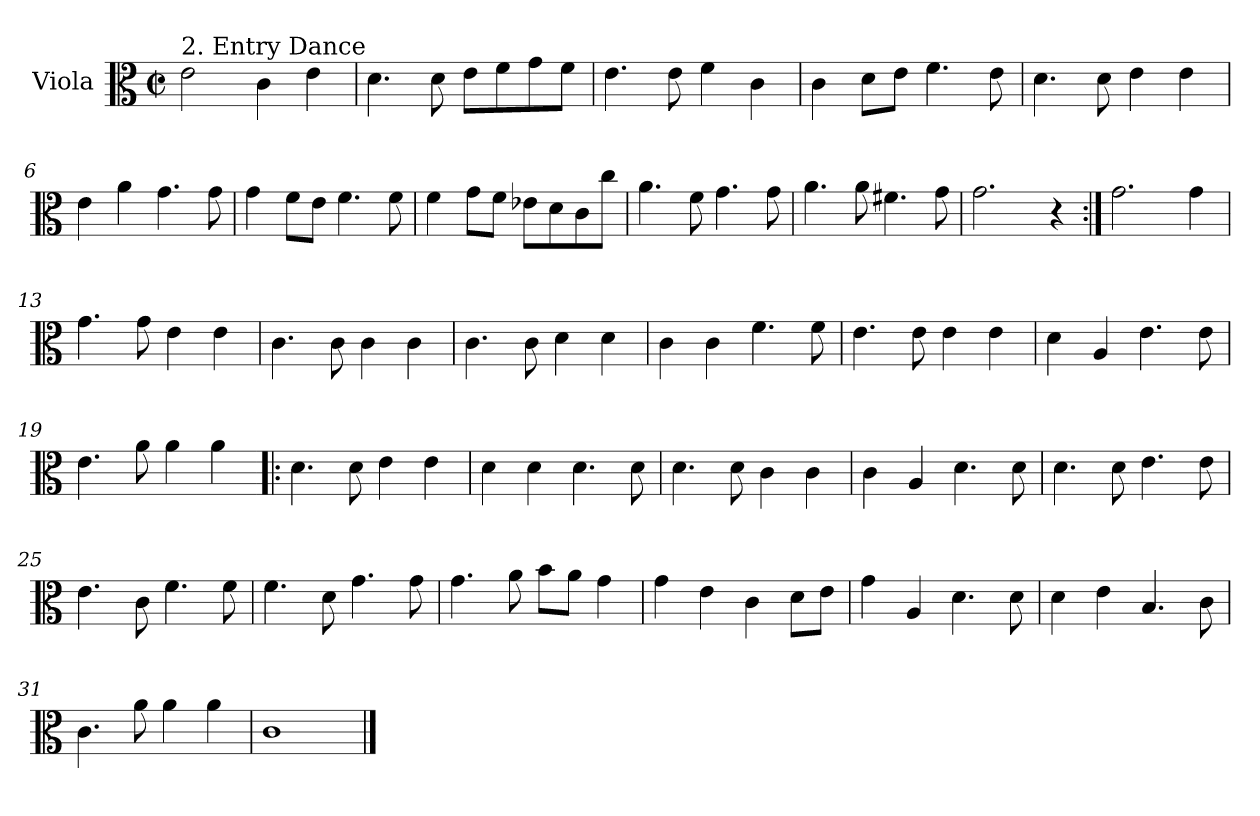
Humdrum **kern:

**kern
*part1
*staff1
*I"Viola
*I'Vla.
*clefC3
*k[]
*M2/2
*met(c|)
=1
!LO:TX:a:t=2. Entry Dance
2e\
4c\
4e\
=2
4.d\
8d\
8e\L
8f\
8g\
8f\J
=3
4.e\
8e\
4f\
4c\
=4
4c\
8d\L
8e\J
4.f\
8e\
=5
4.d\
8d\
4e\
4e\
=6
4e\
4a\
4.g\
8g\
=7
4g\
8f\L
8e\J
4.f\
8f\
!!LO:LB:g=z
=8
4f\
8g\L
8f\J
8e-X\L
8d\
8c\
8cc\J
=9
4.a\
8f\
4.g\
8g\
=10
4.a\
8a\
4.f#X\
8g\
=11
2.g\
4r
=12:|!
2.g\
4g\
=13
4.g\
8g\
4e\
4e\
=14
4.c\
8c\
4c\
4c\
=15
4.c\
8c\
4d\
4d\
!!LO:LB:g=z
=16
4c\
4c\
4.f\
8f\
=17
4.e\
8e\
4e\
4e\
=18
4d\
4A/
4.e\
8e\
=19
4.e\
8a\
4a\
4a\
=20!|:
4.d\
8d\
4e\
4e\
=21
4d\
4d\
4.d\
8d\
=22
4.d\
8d\
4c\
4c\
=23
4c\
4A/
4.d\
8d\
!!LO:LB:g=z
=24
4.d\
8d\
4.e\
8e\
=25
4.e\
8c\
4.f\
8f\
=26
4.f\
8d\
4.g\
8g\
=27
4.g\
8a\
8b\L
8a\J
4g\
=28
4g\
4e\
4c\
8d\L
8e\J
=29
4g\
4A/
4.d\
8d\
=30
4d\
4e\
4.B/
8c\
=31
4.c\
8a\
4a\
4a\
!!LO:LB:g=z
=32
1c
==
*-
